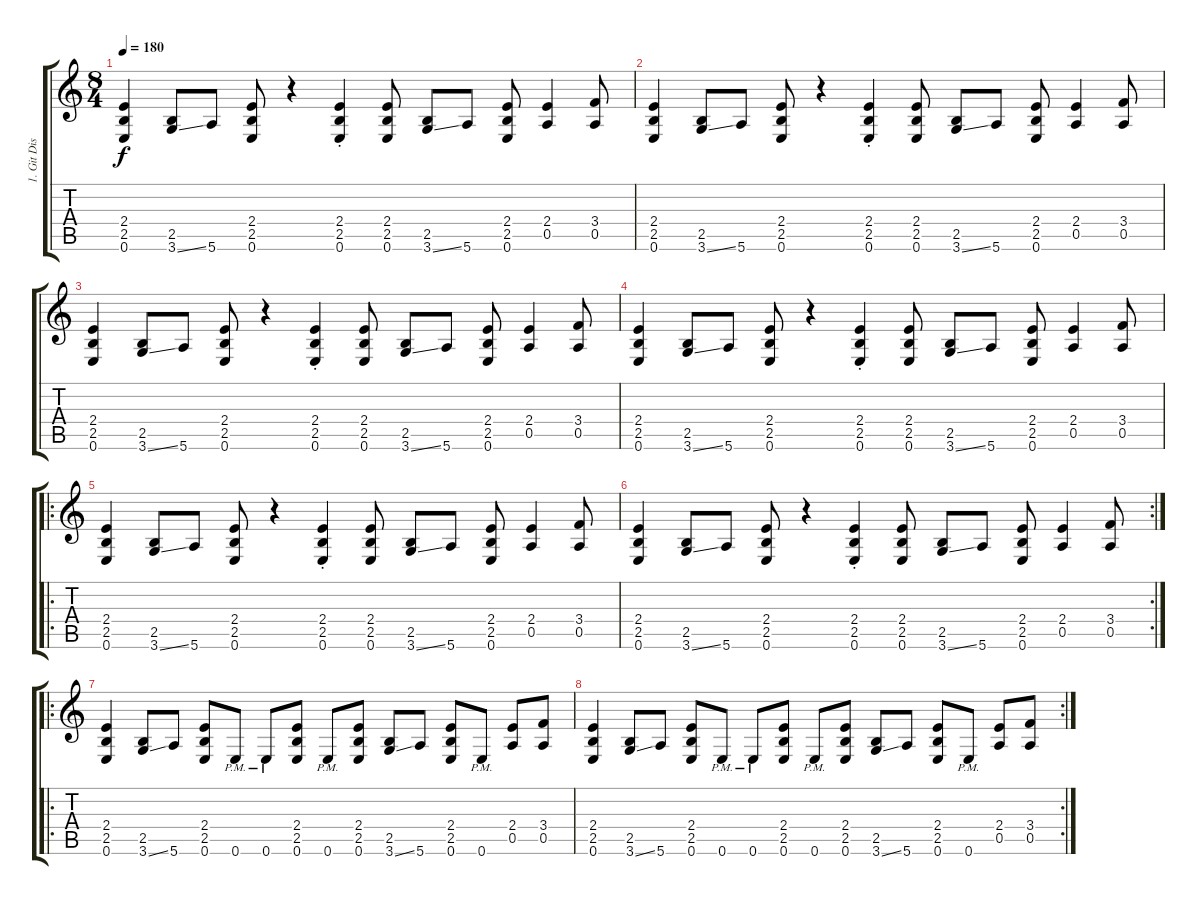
\track ("1. Git Dist" "1. Git Dis") {instrument distortionguitar}
\staff {score tabs}
\tuning (E4 B3 G3 D3 A2 E2) {hide}
\ts (8 4)
\tempo 180
\clef g2
\ks c
(2.4 2.5 0.6).4{dy f} (2.5 3.6{ss}).8 5.6.8 (2.4 2.5 0.6).8 r.4 (2.4{st} 2.5{st} 0.6{st}).4 (2.4 2.5 0.6).8 (2.5 3.6{ss}).8 5.6.8 (2.4 2.5 0.6).8 (2.4 0.5).4 (3.4 0.5).8 |
(2.4 2.5 0.6).4 (2.5 3.6{ss}).8 5.6.8 (2.4 2.5 0.6).8 r.4 (2.4{st} 2.5{st} 0.6{st}).4 (2.4 2.5 0.6).8 (2.5 3.6{ss}).8 5.6.8 (2.4 2.5 0.6).8 (2.4 0.5).4 (3.4 0.5).8 |
(2.4 2.5 0.6).4 (2.5 3.6{ss}).8 5.6.8 (2.4 2.5 0.6).8 r.4 (2.4{st} 2.5{st} 0.6{st}).4 (2.4 2.5 0.6).8 (2.5 3.6{ss}).8 5.6.8 (2.4 2.5 0.6).8 (2.4 0.5).4 (3.4 0.5).8 |
(2.4 2.5 0.6).4 (2.5 3.6{ss}).8 5.6.8 (2.4 2.5 0.6).8 r.4 (2.4{st} 2.5{st} 0.6{st}).4 (2.4 2.5 0.6).8 (2.5 3.6{ss}).8 5.6.8 (2.4 2.5 0.6).8 (2.4 0.5).4 (3.4 0.5).8 |
\ro
(2.4 2.5 0.6).4 (2.5 3.6{ss}).8 5.6.8 (2.4 2.5 0.6).8 r.4 (2.4{st} 2.5{st} 0.6{st}).4 (2.4 2.5 0.6).8 (2.5 3.6{ss}).8 5.6.8 (2.4 2.5 0.6).8 (2.4 0.5).4 (3.4 0.5).8 |
\rc 2
(2.4 2.5 0.6).4 (2.5 3.6{ss}).8 5.6.8 (2.4 2.5 0.6).8 r.4 (2.4{st} 2.5{st} 0.6{st}).4 (2.4 2.5 0.6).8 (2.5 3.6{ss}).8 5.6.8 (2.4 2.5 0.6).8 (2.4 0.5).4 (3.4 0.5).8 |
\ro
(2.4 2.5 0.6).4 (2.5 3.6{ss}).8 5.6.8 (2.4 2.5 0.6).8 0.6{pm}.8 0.6{pm}.8 (2.4 2.5 0.6).8 0.6{pm}.8 (2.4 2.5 0.6).8 (2.5 3.6{ss}).8 5.6.8 (2.4 2.5 0.6).8 0.6{pm}.8 (2.4 0.5).8 (3.4 0.5).8 |
\rc 2
(2.4 2.5 0.6).4 (2.5 3.6{ss}).8 5.6.8 (2.4 2.5 0.6).8 0.6{pm}.8 0.6{pm}.8 (2.4 2.5 0.6).8 0.6{pm}.8 (2.4 2.5 0.6).8 (2.5 3.6{ss}).8 5.6.8 (2.4 2.5 0.6).8 0.6{pm}.8 (2.4 0.5).8 (3.4 0.5).8
